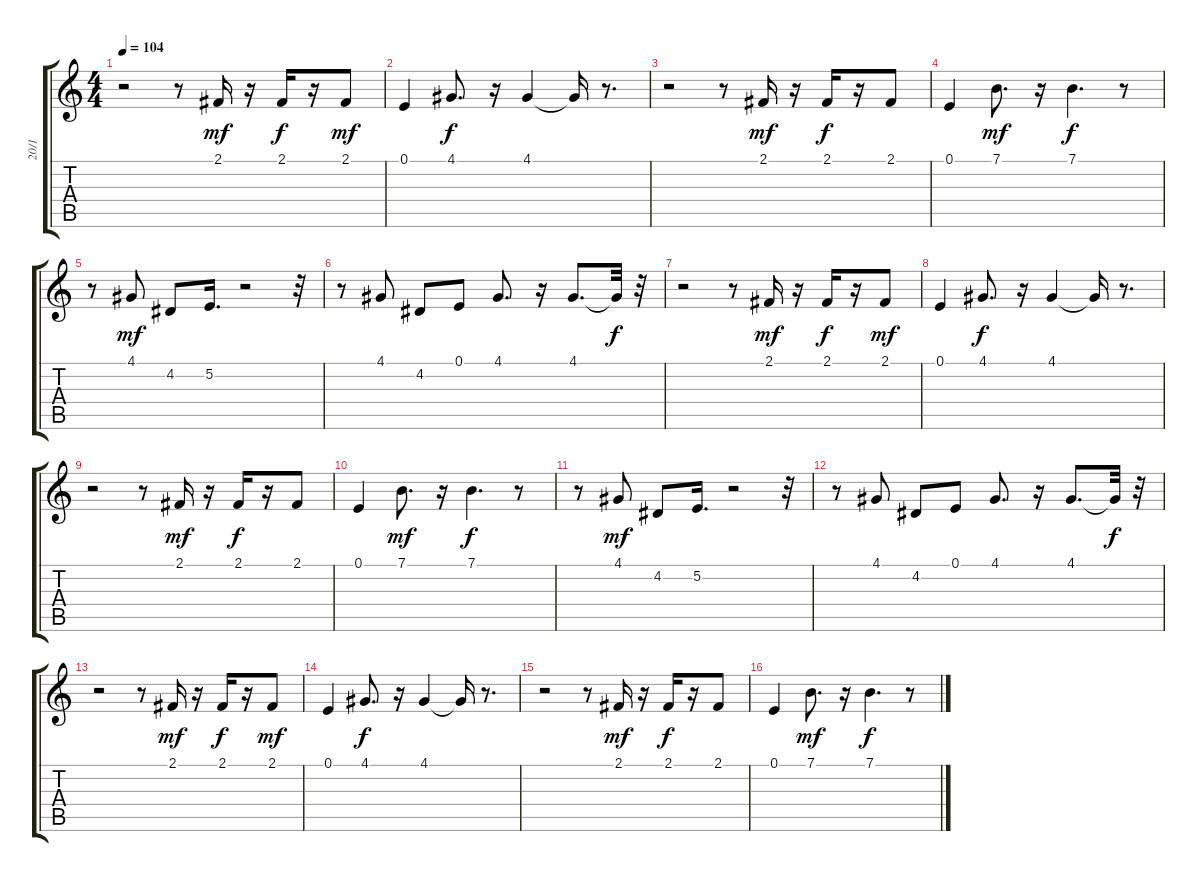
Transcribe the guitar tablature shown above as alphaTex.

\track ("20/1" "20/1") {instrument churchorgan}
\staff {score tabs}
\tuning (E4 B3 G3 D3 A2 E2) {hide}
\ts (4 4)
\tempo 104
\clef g2
\ks c
r.2{dy f} r.8 2.1.16{dy mf} r.16 2.1.16{dy f} r.16 2.1.8{dy mf} |
0.1.4 4.1.8{d dy f} r.16 4.1.4 4.1{t}.16 r.8{d} |
r.2 r.8 2.1.16{dy mf} r.16 2.1.16{dy f} r.16 2.1.8 |
0.1.4 7.1.8{d dy mf} r.16 7.1.4{d dy f} r.8 |
r.8 4.1.8{dy mf} 4.2.8 5.2.16{d} r.2 r.32 |
r.8 4.1.8 4.2.8 0.1.8 4.1.8{d} r.16 4.1.8{d} 4.1{t}.32{dy f} r.32 |
r.2 r.8 2.1.16{dy mf} r.16 2.1.16{dy f} r.16 2.1.8{dy mf} |
0.1.4 4.1.8{d dy f} r.16 4.1.4 4.1{t}.16 r.8{d} |
r.2 r.8 2.1.16{dy mf} r.16 2.1.16{dy f} r.16 2.1.8 |
0.1.4 7.1.8{d dy mf} r.16 7.1.4{d dy f} r.8 |
r.8 4.1.8{dy mf} 4.2.8 5.2.16{d} r.2 r.32 |
r.8 4.1.8 4.2.8 0.1.8 4.1.8{d} r.16 4.1.8{d} 4.1{t}.32{dy f} r.32 |
r.2 r.8 2.1.16{dy mf} r.16 2.1.16{dy f} r.16 2.1.8{dy mf} |
0.1.4 4.1.8{d dy f} r.16 4.1.4 4.1{t}.16 r.8{d} |
r.2 r.8 2.1.16{dy mf} r.16 2.1.16{dy f} r.16 2.1.8 |
0.1.4 7.1.8{d dy mf} r.16 7.1.4{d dy f} r.8
